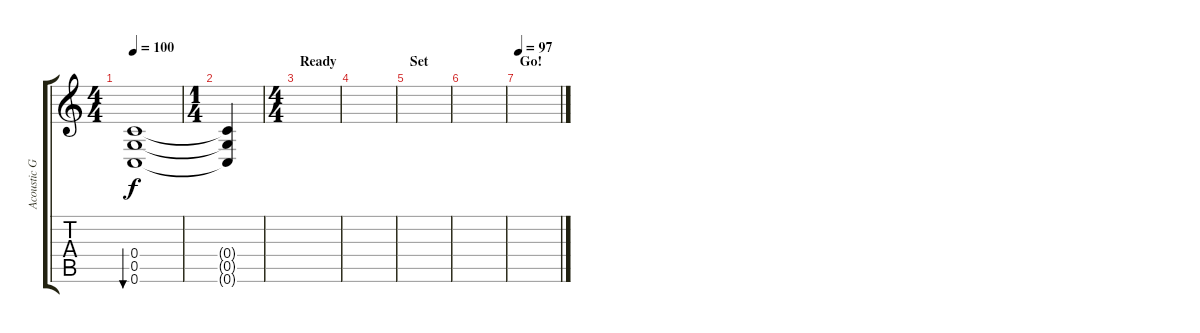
\track ("Acoustic Guitar 1" "Acoustic G") {instrument acousticguitarsteel}
\staff {score tabs}
\tuning (D4 A3 F3 C3 G2 C2) {hide}
\ts (4 4)
\tempo 100
\clef g2
\ks c
(0.4 0.5 0.6).1{bu 480 dy f} |
\ts (1 4)
(0.4{t} 0.5{t} 0.6{t}).4 |
\ts (4 4)
\section ("" "Ready")
|
|
\section ("" "Set")
|
|
\section ("" "Go!")
\tempo 97
